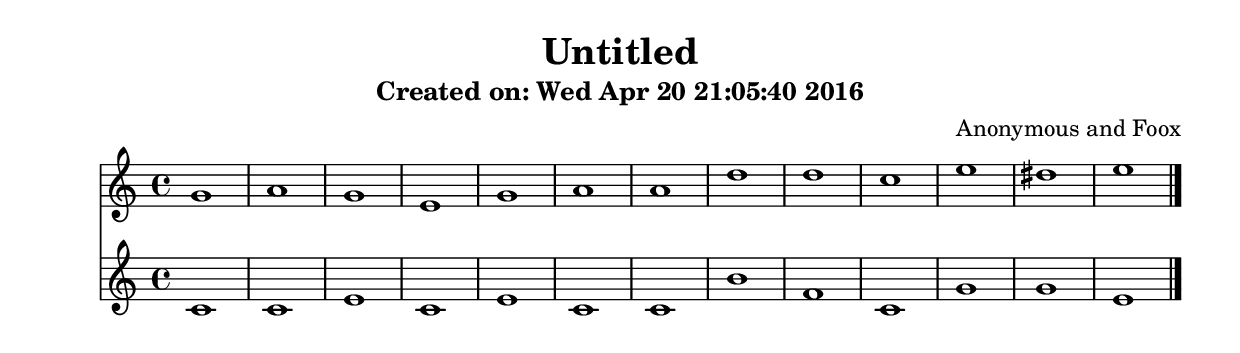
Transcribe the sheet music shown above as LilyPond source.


\version "2.14.2"

\header {
    title = "Untitled"
    subtitle = "Created on: Wed Apr 20 21:05:40 2016"
    composer = "Anonymous and Foox"
}

result = {
    <<
    \new Staff
    {
        \time 4/4
        \clef treble
        {
            g' 1 a' g' e' g' a' a' d'' d'' c'' e'' dis'' e''
        }
    }
    \new Staff
    {
        \time 4/4
        \clef treble
        {
            c' 1 c' e' c' e' c' c' b' f' c' g' g' e' \bar "|."
        }
    }
    >>
}

\paper {
    raggedbottom = ##t
    indent = 7. \mm
    linewidth = 183.5 \mm
    betweensystemspace = 25\mm
    betweensystempadding = 0\mm
}

\score{
    \result
    \midi {
        \context {
            \Score
            tempoWholesPerMinute = #(ly:make-moment 160 4)
        }
    }
    \layout {}
}
